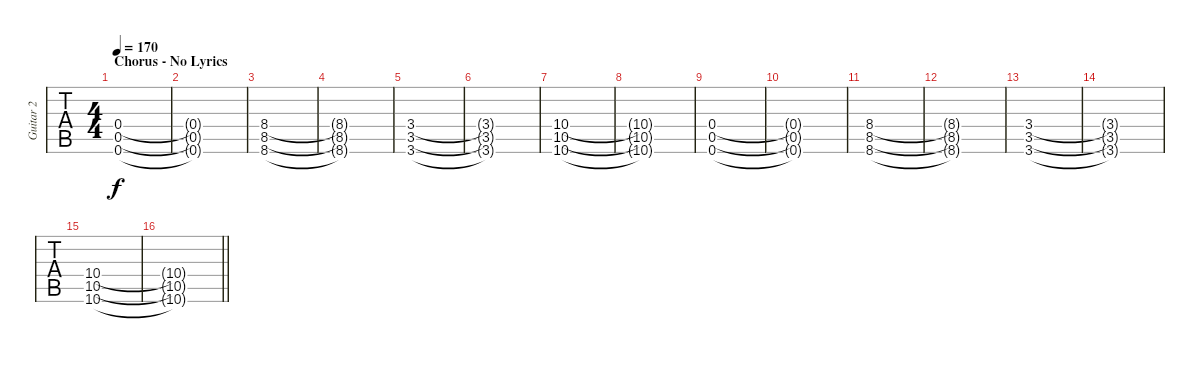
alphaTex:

\track ("Guitar 2" "Guitar 2") {instrument distortionguitar}
\staff {tabs}
\tuning (D4 A3 F3 C3 G2 C2) {hide}
\ts (4 4)
\section ("" "Chorus - No Lyrics")
\tempo 170
\clef g2
\ks c
(0.4 0.5 0.6).1{dy f} |
(0.4{t} 0.5{t} 0.6{t}).1 |
(8.4 8.5 8.6).1 |
(8.4{t} 8.5{t} 8.6{t}).1 |
(3.4 3.5 3.6).1 |
(3.4{t} 3.5{t} 3.6{t}).1 |
(10.4 10.5 10.6).1 |
(10.4{t} 10.5{t} 10.6{t}).1 |
(0.4 0.5 0.6).1 |
(0.4{t} 0.5{t} 0.6{t}).1 |
(8.4 8.5 8.6).1 |
(8.4{t} 8.5{t} 8.6{t}).1 |
(3.4 3.5 3.6).1 |
(3.4{t} 3.5{t} 3.6{t}).1 |
(10.4 10.5 10.6).1 |
\barLineRight lightlight
(10.4{t} 10.5{t} 10.6{t}).1
